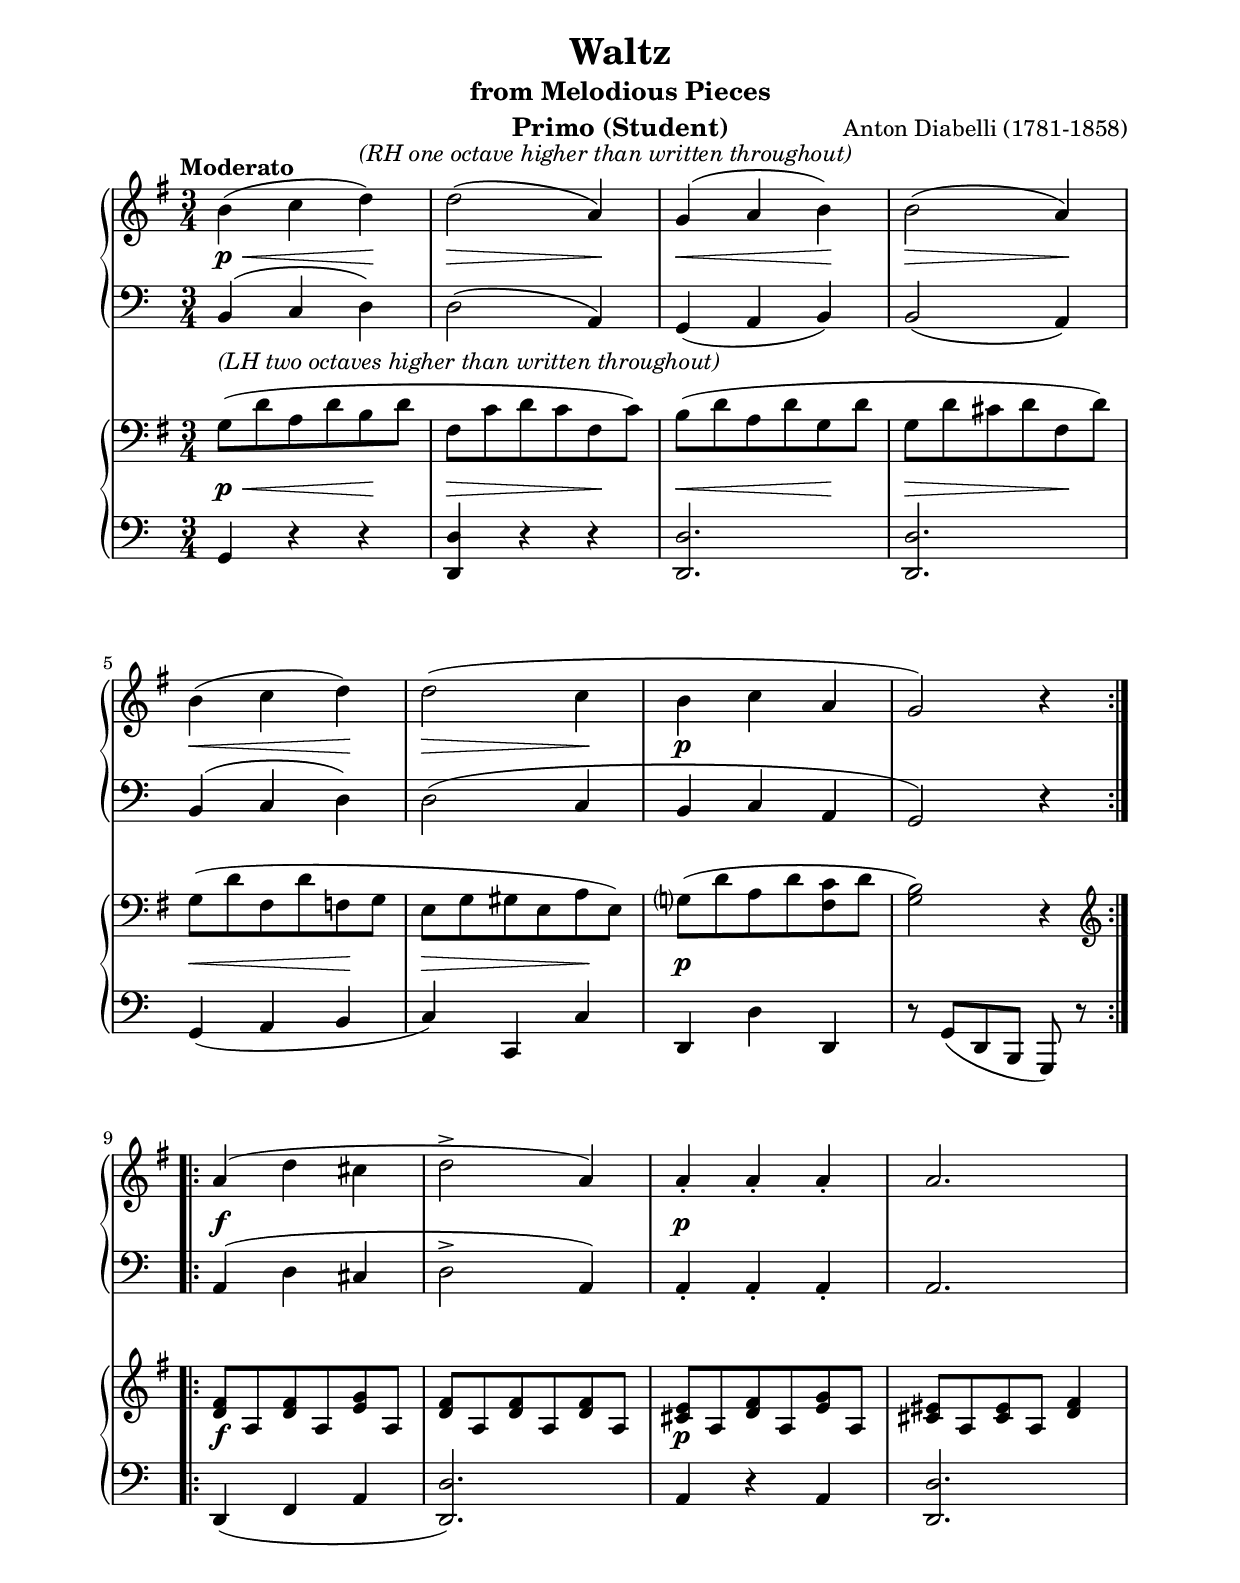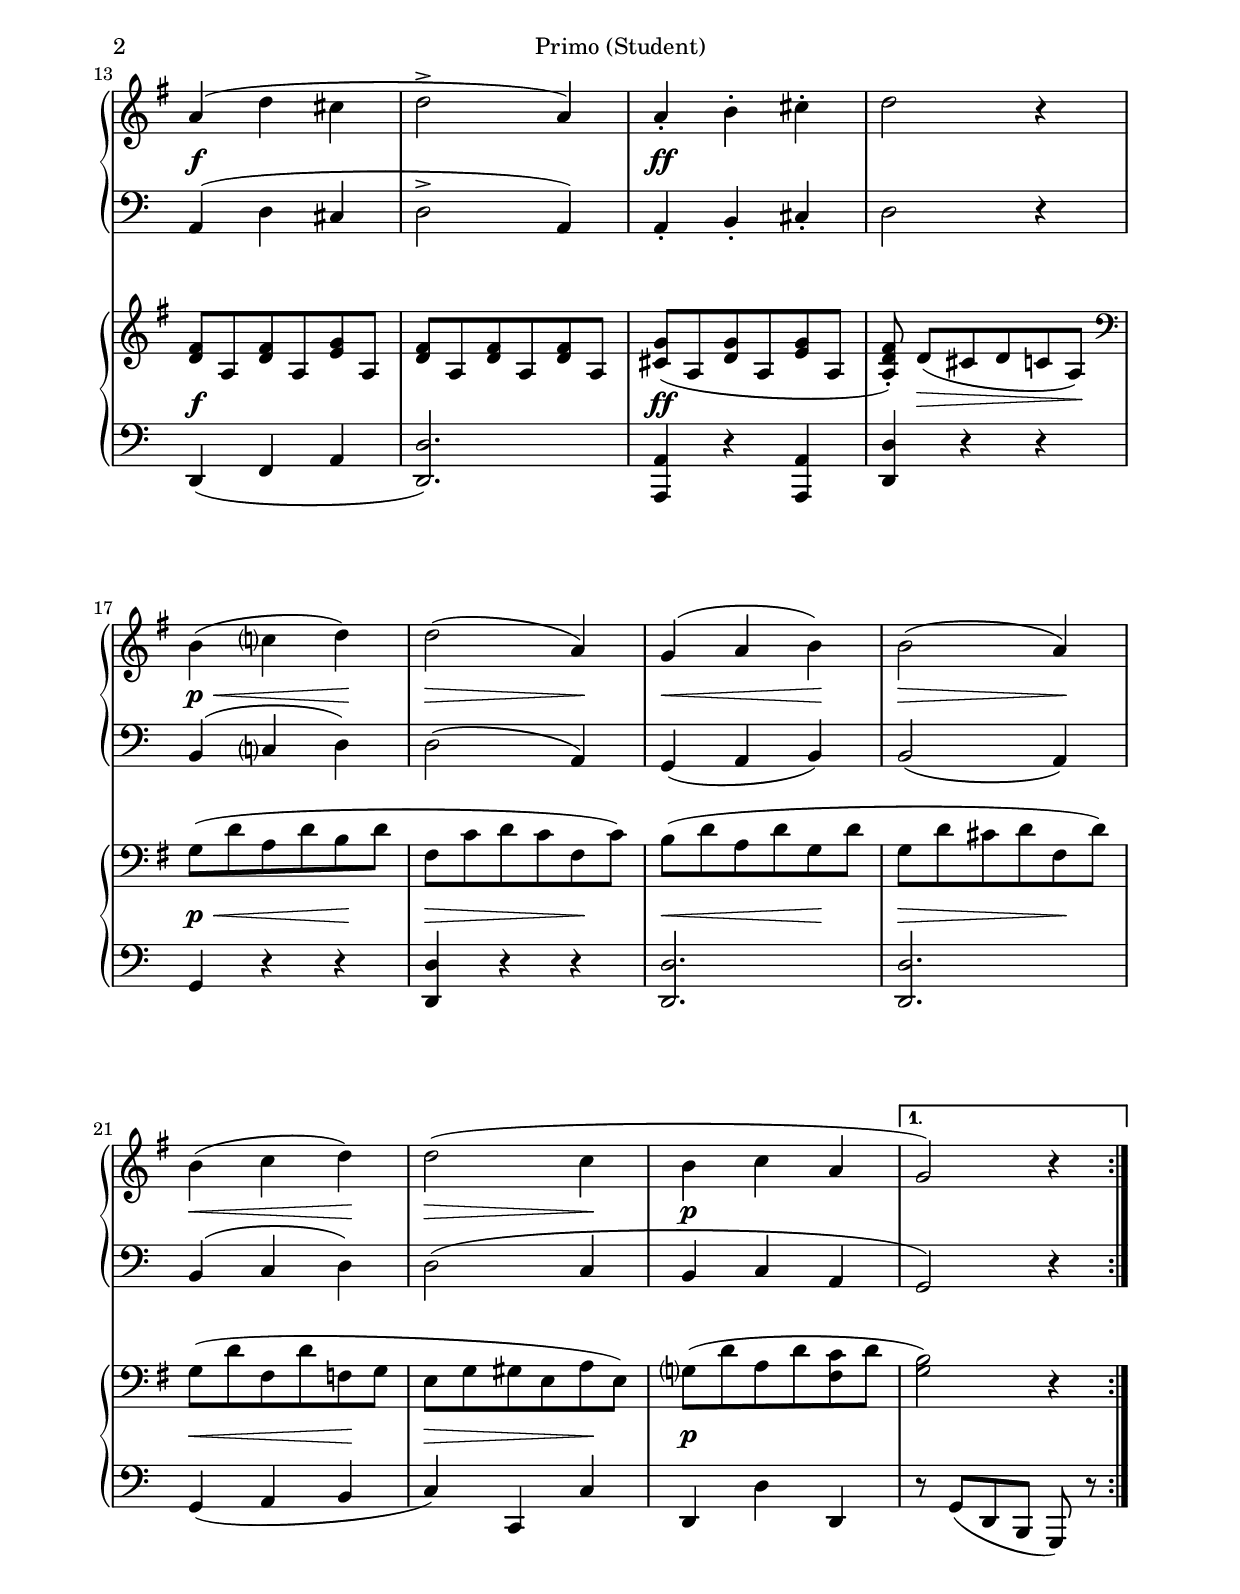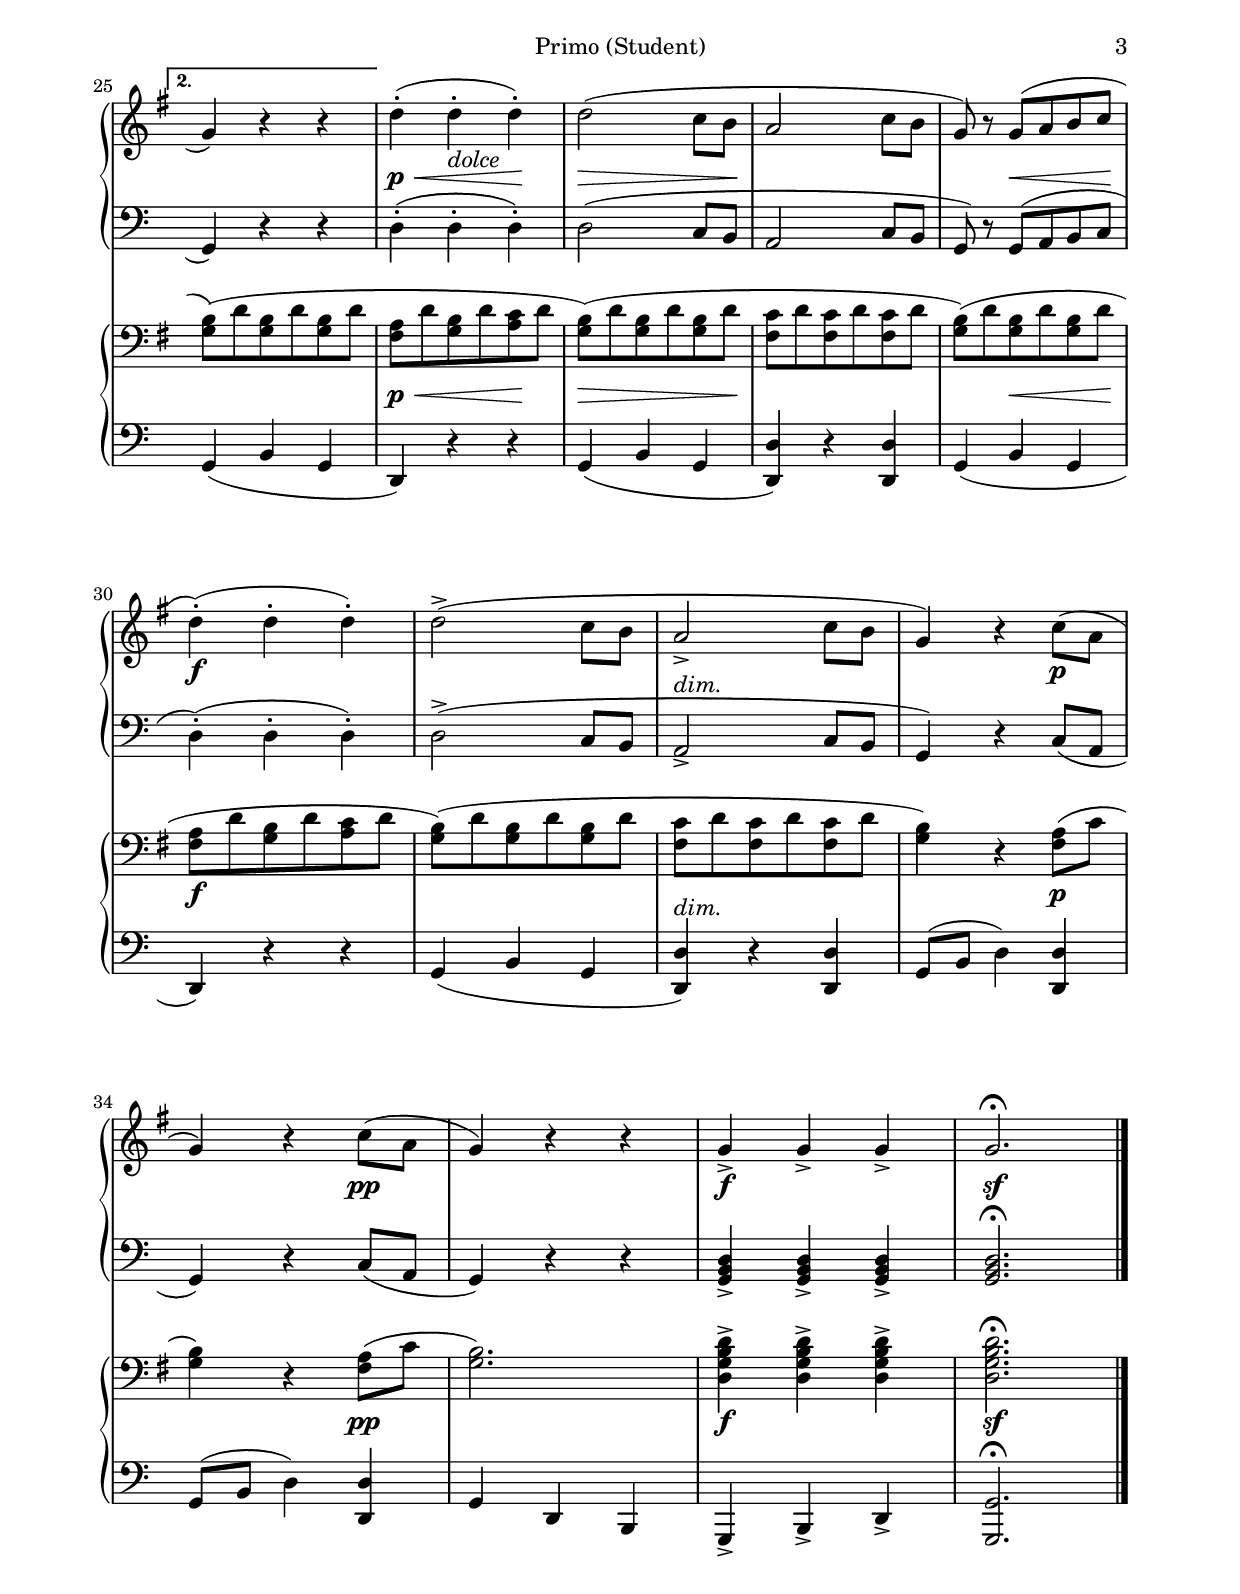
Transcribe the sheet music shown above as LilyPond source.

\version "2.24.1"

\language "english"

primo_right = \relative b' {
    \repeat volta 2 {
        b4( c d)^\markup {
            \italic "(RH one octave higher than written throughout)"
        }
        | d2( a4) | g4( a b) | b2( a4) |
        \break
        b4( c d) | d2( c4 | b c a | g2) r4 |
    }
    \break
    \repeat volta 2 {
        a4( d cs | d2\accent a4) | a\staccato a\staccato a\staccato | a2. |
        \break
        a4( d cs | d2\accent a4) | a\staccato b\staccato cs\staccato | d2 r4 |
        \break

        b4( c? d) | d2( a4) | g4( a b) | b2( a4) |
        \break
        b4( c d) | d2( c4 | b c a |
        \alternative {
            \volta 1 { g2) r4 | \break }
            \volta 2 {
                \acciaccatura { \once\hideNotes g8 }
                g4 r r |
            }
        }
    }
    d'4\staccato( d\staccato_\markup { \italic "dolce" } d\staccato) |
    d2( c8 b | a2 c8 b |
    g8) r g( a b c |
    \break
    d4\staccato)( d\staccato d\staccato) | d2\accent( c8 b | a2\accent c8 b |
    g4) r c8( a |
    \break
    g4) r c8( a | g4) r r |
    g4\accent g\accent g\accent | g2.\fermata |
    \fine
}

primo_left = \relative b, {
    \repeat volta 2 {
        b4(_\markup {
            \italic "(LH two octaves higher than written throughout)"
        }
        c d) | d2( a4) | g4( a b) | b2( a4) |
        b4( c d) | d2( c4 | b c a | g2) r4 |
    }
    \repeat volta 2 {
        a4( d cs | d2\accent a4) | a\staccato a\staccato a\staccato | a2. |
        a4( d cs | d2\accent a4) | a\staccato b\staccato cs\staccato | d2 r4 |

        b4( c? d) | d2( a4) | g4( a b) | b2( a4) |
        b4( c d) | d2( c4 | b c a |
        \alternative {
            \volta 1 { g2) r4 | }
            \volta 2 {
                \acciaccatura { \once\hideNotes g8 }
                g4 r r |
            }
        }
    }
    d'4\staccato( d\staccato d\staccato) | d2( c8 b | a2 c8 b |
    g8) r g( a b c |
    d4\staccato)( d\staccato d\staccato) | d2\accent( c8 b | a2\accent c8 b |
    g4) r c8( a | g4) r c8( a | g4) r r |
    <g b d>4\accent <g b d>\accent <g b d>\accent | <g b d>2.\fermata |
    \fine
}

secondo_right = \relative g {
    \repeat volta 2 {
        g8( d' a d b d | fs, c' d c fs, c') |
        b( d a d g, d' | g, d' cs d fs, d') |
        g,8( d' fs, d' f, g | e g gs e a e) |
        g?( d' a d <fs, c'> d' | <g, b>2) r4 |
    }
    \repeat volta 2 {
        \clef treble
        <d' fs>8 a <d fs> a <e' g> a, | <d fs> a <d fs> a <d fs> a |
        <cs e>8 a <d fs> a <e' g> a, | <cs es> a <cs es> a <d fs>4 |
        <d fs>8 a <d fs> a <e' g> a, | <d fs> a <d fs> a <d fs> a |
        <cs g'>8( a <d g> a <e' g> a, | <a d fs>\staccato) d([\> cs d c a])\! |

        \clef bass
        g8( d' a d b d | fs, c' d c fs, c') |
        b( d a d g, d' | g, d' cs d fs, d') |
        g,8( d' fs, d' f, g | e g gs e a e) |
        g?( d' a d <fs, c'> d' |
        \alternative {
            \volta 1 { <g, b>2) r4 | }
            \volta 2 {
                \acciaccatura { \once\slurUp \once\hideNotes b8 }
                <b g>8( d <b g> d <b g> d |
            }
        }
    }
    <a fs>8 d <b g> d <c a> d | <b g>)( d <b g> d <b g> d |
    <c fs,>8 d <c fs,> d <c fs,> d | <b g>)( d <b g> d <b g> d |
    <a fs>8 d <b g> d <c a> d | <b g>)( d <b g> d <b g> d |
    <c fs,>8 d <c fs,> d <c fs,> d | <b g>4) r <a fs>8( c |
    <b g>4) r <a fs>8( c | <b g>2.) |
    <d b g d>4\accent <d b g d>4\accent <d b g d>4\accent |
    <d b g d>2.\fermata | \fine
}

secondo_left = \relative c {
    \repeat volta 2 {
        g4 r r | <d d'> r r | <d d'>2. | <d d'> |
        g4( a b | c) c, c' | d, d' d, | r8 g([ d b] g) r |
    }
    \repeat volta 2 {
        d'4( f a | <d d,>2.) | a4 r a | <d d,>2. |
        d,4( f a | <d d,>2.) | <a a,>4 r <a a,> | <d d,>4 r r |

        g,4 r r | <d d'> r r | <d d'>2. | <d d'> |
        g4( a b | c) c, c' | d, d' d, |
        \alternative {
            \volta 1 { r8 g([ d b] g) r | }
            \volta 2 {
                \grace { \once\hideNotes g'8 }
                g4( b g |
            }
        }
    }
    d4) r r | g( b g | <d d'>) r <d d'> | g( b g |
    d4) r r | g( b g | <d d'>) r <d d'> |
    g8( b d4) <d d,>4 | g,8( b d4) <d d,>4 |
    g,4 d b | g\accent b\accent d\accent | <g g,>2.\fermata | \fine
}



dynamics = {
    \repeat volta 2 {
        s4\p\< s s\! | s\> s s\! | s\< s s\! | s\> s s\! |
        s4\< s s\! | s\> s s\! | s2.\p | s |
    }
    \repeat volta 2 {
        s2.\f | s | s\p | s |
        s2.\f | s | s\ff | s |

        s4\p\< s s\! | s\> s s\! | s\< s s\! | s\> s s\! |
        s4\< s s\! | s\> s s\! | s2.\p |
        \alternative {
            \volta 1 { s2. | }
            \volta 2 { \grace{s8} s2. | }
        }
    }
    s8\p\< s s4 s\! |
    s4\> s s8 s\! | s2. | s4 s\< s8 s\! |
    s2.\f | s | s_\markup { \italic "dim." } |
    s2 s4\p | s2 s4\pp | s2. | s2.\f | s2.\sf |
    \fine
}





\header {
    title = "Waltz"
    subtitle = "from Melodious Pieces"
    composer = "Anton Diabelli (1781-1858)"
    instrument = "Primo (Student)"
}


\paper {
    top-margin = 0.75\in
    bottom-margin = 0.75\in
    left-margin = 0.75\in
    right-margin = 0.75\in
}

\score{

    \layout {
        indent = 0\cm
    }

    <<

        \new GrandStaff <<

            \new Staff {
                \key g \major
                \time 3/4
                \tempo "Moderato"

                \primo_right
            }
            \new Dynamics \dynamics
            \new Staff {
                \clef bass
                \primo_left
            }
        >>
        \new GrandStaff <<
            \new Staff {
                \key g \major
                \time 3/4
                \clef bass

                \secondo_right
            }
            \new Dynamics \dynamics
            \new Staff {
                \clef bass
                \secondo_left
            }
        >>
    >>
}

#(ly:set-option 'midi-extension "mid")

\score {
    \header {
        title = "Waltz Tutti"
    }

    \new Staff {
        \set Staff.midiInstrument = "acoustic grand"
        \set Staff.midiMaximumVolume = #0.7
        \set Staff.midiMinimumVolume = #0.0
        \clef treble
        \key g \major
        \time 3/4
        \tempo "Allegro" 4 = 120
        \unfoldRepeats {
            <<
                \dynamics
                \transpose c c' { \primo_right }
                \transpose c c'' { \primo_left }
                \secondo_right
                \secondo_left
            >>
        }
    }

    \midi {}
}
